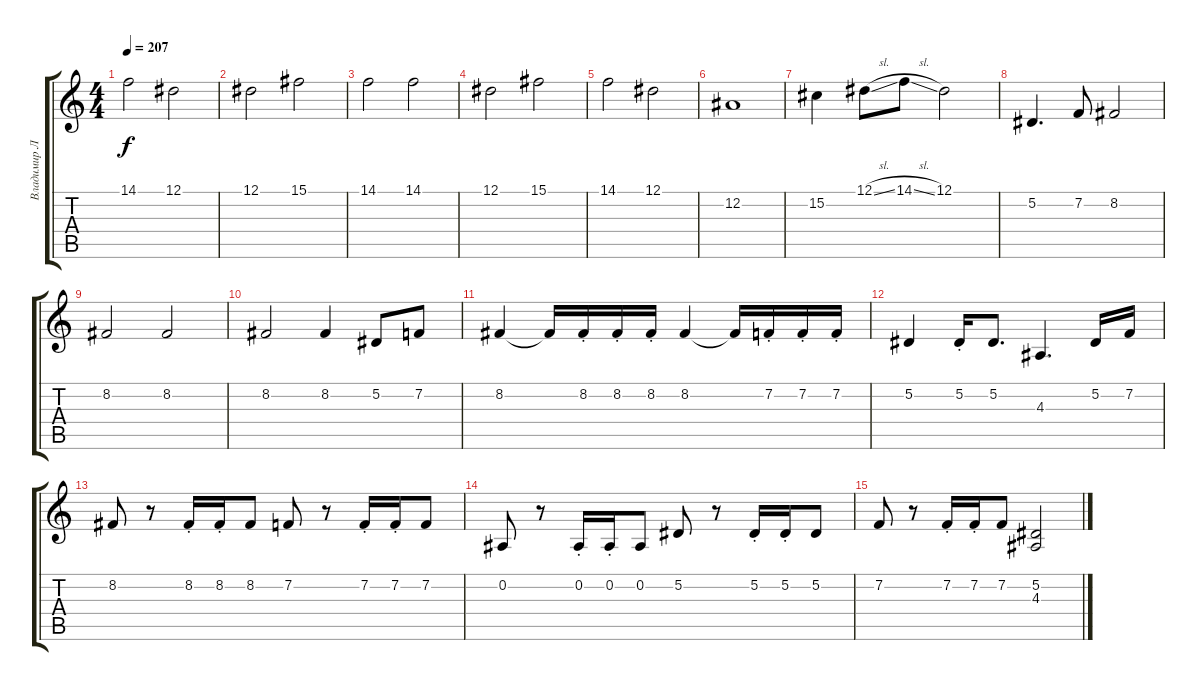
\track ("Владимир Лазерсон/Доп. Гитары" "Владимир Л") {instrument bagpipe}
\staff {score tabs}
\tuning (Eb4 Bb3 Gb3 Db3 Ab2 Eb2) {hide}
\ts (4 4)
\tempo 207
\clef g2
\ks c
14.1.2{dy f} 12.1.2 |
12.1.2 15.1.2 |
14.1.2 14.1.2 |
12.1.2 15.1.2 |
14.1.2 12.1.2 |
12.2.1 |
15.2.4 12.1{sl}.8 14.1{sl}.8 12.1.2 |
5.2.4{d} 7.2.8 8.2.2 |
8.2.2 8.2.2 |
8.2.2 8.2.4 5.2.8 7.2.8 |
8.2.4 8.2{t}.16 8.2{st}.16 8.2{st}.16 8.2{st}.16 8.2.4 8.2{t}.16 7.2{st}.16 7.2{st}.16 7.2{st}.16 |
5.2.4 5.2{st}.16 5.2.8{d} 4.3.4{d} 5.2.16 7.2.16 |
8.2.8 r.8 8.2{st}.16 8.2{st}.16 8.2.8 7.2.8 r.8 7.2{st}.16 7.2{st}.16 7.2.8 |
0.2.8 r.8 0.2{st}.16 0.2{st}.16 0.2.8 5.2.8 r.8 5.2{st}.16 5.2{st}.16 5.2.8 |
7.2.8 r.8 7.2{st}.16 7.2{st}.16 7.2.8 (5.2 4.3).2
